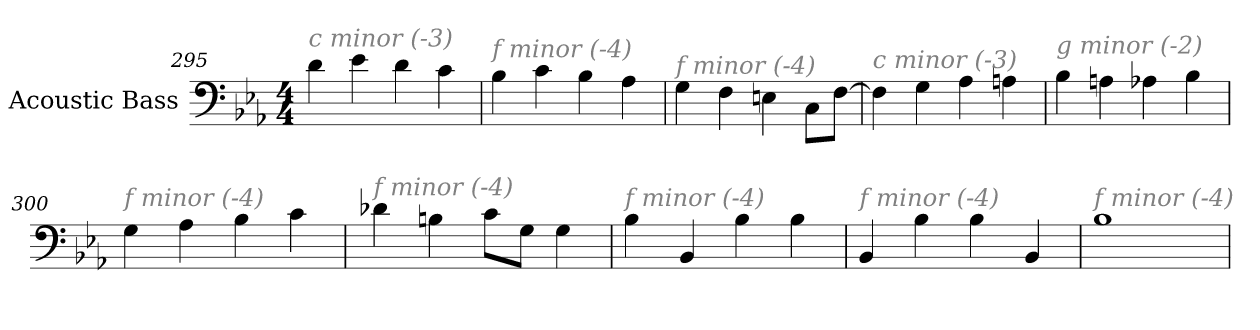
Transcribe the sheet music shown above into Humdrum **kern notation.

**kern
*part1
*staff1
*I"Acoustic Bass
*clefF4
*ITrd7c12
*k[b-e-a-]
*E-:
*M4/4
=295
!LO:TX:i:color=#808080:t=c minor (-3)
4D
4E-
4D
4C
=296
!LO:TX:i:color=#808080:t=f minor (-4)
4BB-
4C
4BB-
4AA-
=297
!LO:TX:i:color=#808080:t=f minor (-4)
4GG
4FF
4EEn
8CCL
[8FFJ
=298
!LO:TX:i:color=#808080:t=c minor (-3)
4FF]
4GG
4AA-
4AAn
=299
!LO:TX:i:color=#808080:t=g minor (-2)
4BB-
4AAn
4AA-X
4BB-
=300
!LO:TX:i:color=#808080:t=f minor (-4)
4GG
4AA-
4BB-
4C
=301
!LO:TX:i:color=#808080:t=f minor (-4)
4D-X
4BBn
8CL
8GGJ
4GG
=302
!LO:TX:i:color=#808080:t=f minor (-4)
4BB-
4BBB-
4BB-
4BB-
=303
!LO:TX:i:color=#808080:t=f minor (-4)
4BBB-
4BB-
4BB-
4BBB-
=304
!LO:TX:i:color=#808080:t=f minor (-4)
1BB-
=
*-
